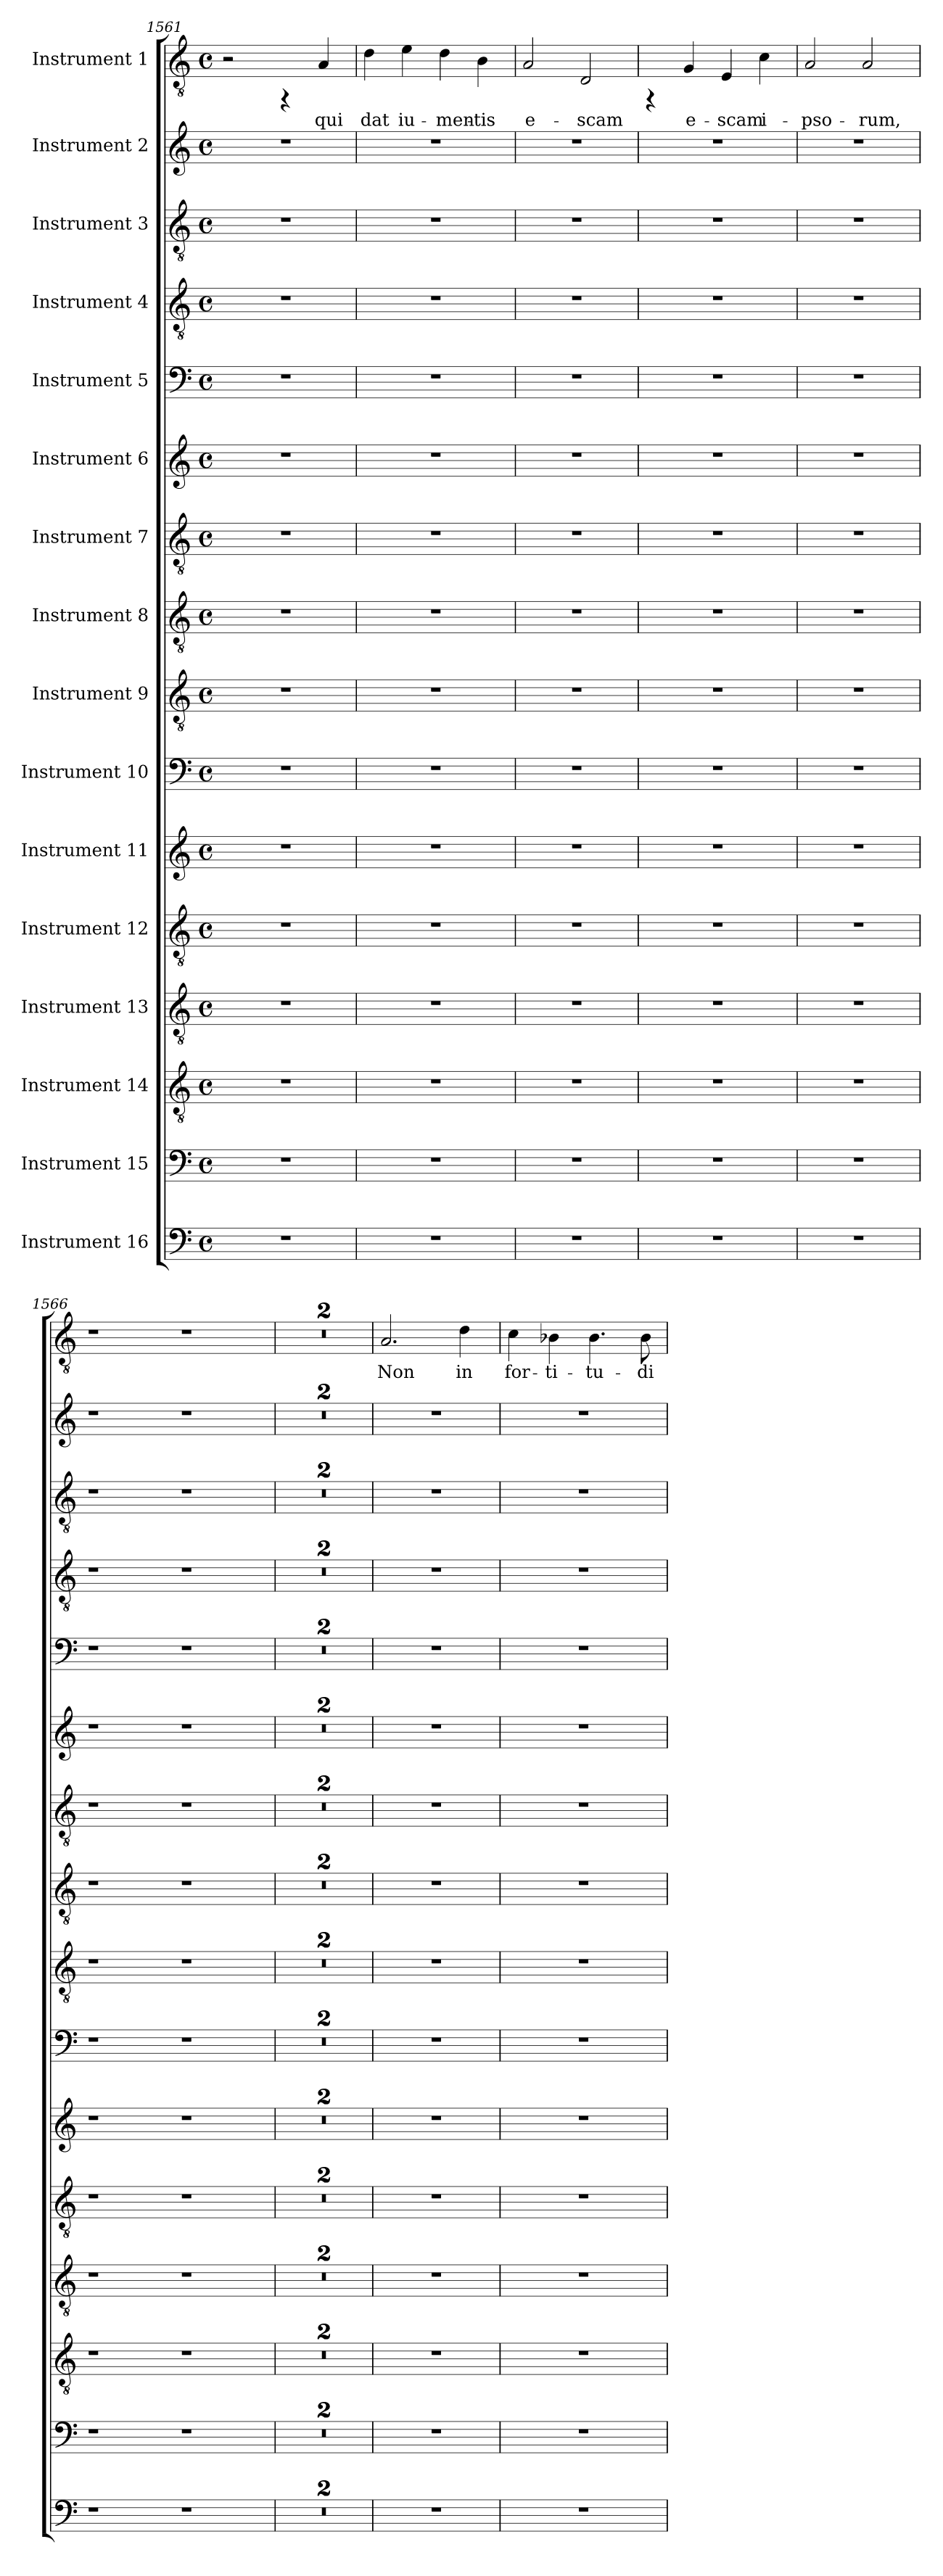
**kern	**kern	**kern	**kern	**kern	**kern	**kern	**kern	**kern	**kern	**kern	**kern	**kern	**kern	**kern	**kern	**text
*part16	*part15	*part14	*part13	*part12	*part11	*part10	*part9	*part8	*part7	*part6	*part5	*part4	*part3	*part2	*part1	*part1
*staff16	*staff15	*staff14	*staff13	*staff12	*staff11	*staff10	*staff9	*staff8	*staff7	*staff6	*staff5	*staff4	*staff3	*staff2	*staff1	*staff1
*I"Instrument 16	*I"Instrument 15	*I"Instrument 14	*I"Instrument 13	*I"Instrument 12	*I"Instrument 11	*I"Instrument 10	*I"Instrument 9	*I"Instrument 8	*I"Instrument 7	*I"Instrument 6	*I"Instrument 5	*I"Instrument 4	*I"Instrument 3	*I"Instrument 2	*I"Instrument 1	*
*clefF4	*clefF4	*clefGv2	*clefGv2	*clefGv2	*clefG2	*clefF4	*clefGv2	*clefGv2	*clefGv2	*clefG2	*clefF4	*clefGv2	*clefGv2	*clefG2	*clefGv2	*
*k[]	*k[]	*k[]	*k[]	*k[]	*k[]	*k[]	*k[]	*k[]	*k[]	*k[]	*k[]	*k[]	*k[]	*k[]	*k[]	*
*C:	*C:	*C:	*C:	*C:	*C:	*C:	*C:	*C:	*C:	*C:	*C:	*C:	*C:	*C:	*C:	*
*M4/4	*M4/4	*M4/4	*M4/4	*M4/4	*M4/4	*M4/4	*M4/4	*M4/4	*M4/4	*M4/4	*M4/4	*M4/4	*M4/4	*M4/4	*M4/4	*
*met(c)	*met(c)	*met(c)	*met(c)	*met(c)	*met(c)	*met(c)	*met(c)	*met(c)	*met(c)	*met(c)	*met(c)	*met(c)	*met(c)	*met(c)	*met(c)	*
=1561	=1561	=1561	=1561	=1561	=1561	=1561	=1561	=1561	=1561	=1561	=1561	=1561	=1561	=1561	=1561	=1561
1r	1r	1r	1r	1r	1r	1r	1r	1r	1r	1r	1r	1r	1r	1r	2r	.
.	.	.	.	.	.	.	.	.	.	.	.	.	.	.	4rFF	.
!	!	!	!	!	!	!	!	!	!	!	!	!	!	!	!	!LO:LY:b:cj
.	.	.	.	.	.	.	.	.	.	.	.	.	.	.	4A/	qui
=1562	=1562	=1562	=1562	=1562	=1562	=1562	=1562	=1562	=1562	=1562	=1562	=1562	=1562	=1562	=1562	=1562
!	!	!	!	!	!	!	!	!	!	!	!	!	!	!	!	!LO:LY:b:cj
1r	1r	1r	1r	1r	1r	1r	1r	1r	1r	1r	1r	1r	1r	1r	4d\	dat
!	!	!	!	!	!	!	!	!	!	!	!	!	!	!	!	!LO:LY:b:cj
.	.	.	.	.	.	.	.	.	.	.	.	.	.	.	4e\	iu-
!	!	!	!	!	!	!	!	!	!	!	!	!	!	!	!	!LO:LY:b:cj
.	.	.	.	.	.	.	.	.	.	.	.	.	.	.	4d\	-men-
!	!	!	!	!	!	!	!	!	!	!	!	!	!	!	!	!LO:LY:b:cj
.	.	.	.	.	.	.	.	.	.	.	.	.	.	.	4B\	-tis
=1563	=1563	=1563	=1563	=1563	=1563	=1563	=1563	=1563	=1563	=1563	=1563	=1563	=1563	=1563	=1563	=1563
!	!	!	!	!	!	!	!	!	!	!	!	!	!	!	!	!LO:LY:b:cj
1r	1r	1r	1r	1r	1r	1r	1r	1r	1r	1r	1r	1r	1r	1r	2A/	e-
!	!	!	!	!	!	!	!	!	!	!	!	!	!	!	!	!LO:LY:b:cj
.	.	.	.	.	.	.	.	.	.	.	.	.	.	.	2D/	-scam
=1564	=1564	=1564	=1564	=1564	=1564	=1564	=1564	=1564	=1564	=1564	=1564	=1564	=1564	=1564	=1564	=1564
1r	1r	1r	1r	1r	1r	1r	1r	1r	1r	1r	1r	1r	1r	1r	4rFF	.
!	!	!	!	!	!	!	!	!	!	!	!	!	!	!	!	!LO:LY:b:cj
.	.	.	.	.	.	.	.	.	.	.	.	.	.	.	4G/	e-
!	!	!	!	!	!	!	!	!	!	!	!	!	!	!	!	!LO:LY:b:cj
.	.	.	.	.	.	.	.	.	.	.	.	.	.	.	4E/	-scam
!	!	!	!	!	!	!	!	!	!	!	!	!	!	!	!	!LO:LY:b:cj
.	.	.	.	.	.	.	.	.	.	.	.	.	.	.	4c\	i-
=1565	=1565	=1565	=1565	=1565	=1565	=1565	=1565	=1565	=1565	=1565	=1565	=1565	=1565	=1565	=1565	=1565
!	!	!	!	!	!	!	!	!	!	!	!	!	!	!	!	!LO:LY:b:cj
1r	1r	1r	1r	1r	1r	1r	1r	1r	1r	1r	1r	1r	1r	1r	2A/	-pso-
!	!	!	!	!	!	!	!	!	!	!	!	!	!	!	!	!LO:LY:b:cj
.	.	.	.	.	.	.	.	.	.	.	.	.	.	.	2A/	-rum,
=1566	=1566	=1566	=1566	=1566	=1566	=1566	=1566	=1566	=1566	=1566	=1566	=1566	=1566	=1566	=1566	=1566
1r	1r	1r	1r	1r	1r	1r	1r	1r	1r	1r	1r	1r	1r	1r	1r	.
1r	1r	1r	1r	1r	1r	1r	1r	1r	1r	1r	1r	1r	1r	1r	1r	.
=1567	=1567	=1567	=1567	=1567	=1567	=1567	=1567	=1567	=1567	=1567	=1567	=1567	=1567	=1567	=1567	=1567
1r	1r	1r	1r	1r	1r	1r	1r	1r	1r	1r	1r	1r	1r	1r	1r	.
=1568	=1568	=1568	=1568	=1568	=1568	=1568	=1568	=1568	=1568	=1568	=1568	=1568	=1568	=1568	=1568	=1568
1r	1r	1r	1r	1r	1r	1r	1r	1r	1r	1r	1r	1r	1r	1r	1r	.
!!LO:LB:g=z
=1569	=1569	=1569	=1569	=1569	=1569	=1569	=1569	=1569	=1569	=1569	=1569	=1569	=1569	=1569	=1569	=1569
!	!	!	!	!	!	!	!	!	!	!	!	!	!	!	!	!LO:LY:b:cj
1r	1r	1r	1r	1r	1r	1r	1r	1r	1r	1r	1r	1r	1r	1r	2.A/	Non
!	!	!	!	!	!	!	!	!	!	!	!	!	!	!	!	!LO:LY:b:cj
.	.	.	.	.	.	.	.	.	.	.	.	.	.	.	4d\	in
=1570	=1570	=1570	=1570	=1570	=1570	=1570	=1570	=1570	=1570	=1570	=1570	=1570	=1570	=1570	=1570	=1570
!	!	!	!	!	!	!	!	!	!	!	!	!	!	!	!	!LO:LY:b:cj
1r	1r	1r	1r	1r	1r	1r	1r	1r	1r	1r	1r	1r	1r	1r	4c\	for-
!	!	!	!	!	!	!	!	!	!	!	!	!	!	!	!	!LO:LY:b:cj
.	.	.	.	.	.	.	.	.	.	.	.	.	.	.	4B-X\	-ti-
!	!	!	!	!	!	!	!	!	!	!	!	!	!	!	!	!LO:LY:b:cj
.	.	.	.	.	.	.	.	.	.	.	.	.	.	.	4.B-\	-tu-
!	!	!	!	!	!	!	!	!	!	!	!	!	!	!	!	!LO:LY:b:cj
.	.	.	.	.	.	.	.	.	.	.	.	.	.	.	8B-\	-di-
=	=	=	=	=	=	=	=	=	=	=	=	=	=	=	=	=
*-	*-	*-	*-	*-	*-	*-	*-	*-	*-	*-	*-	*-	*-	*-	*-	*-
